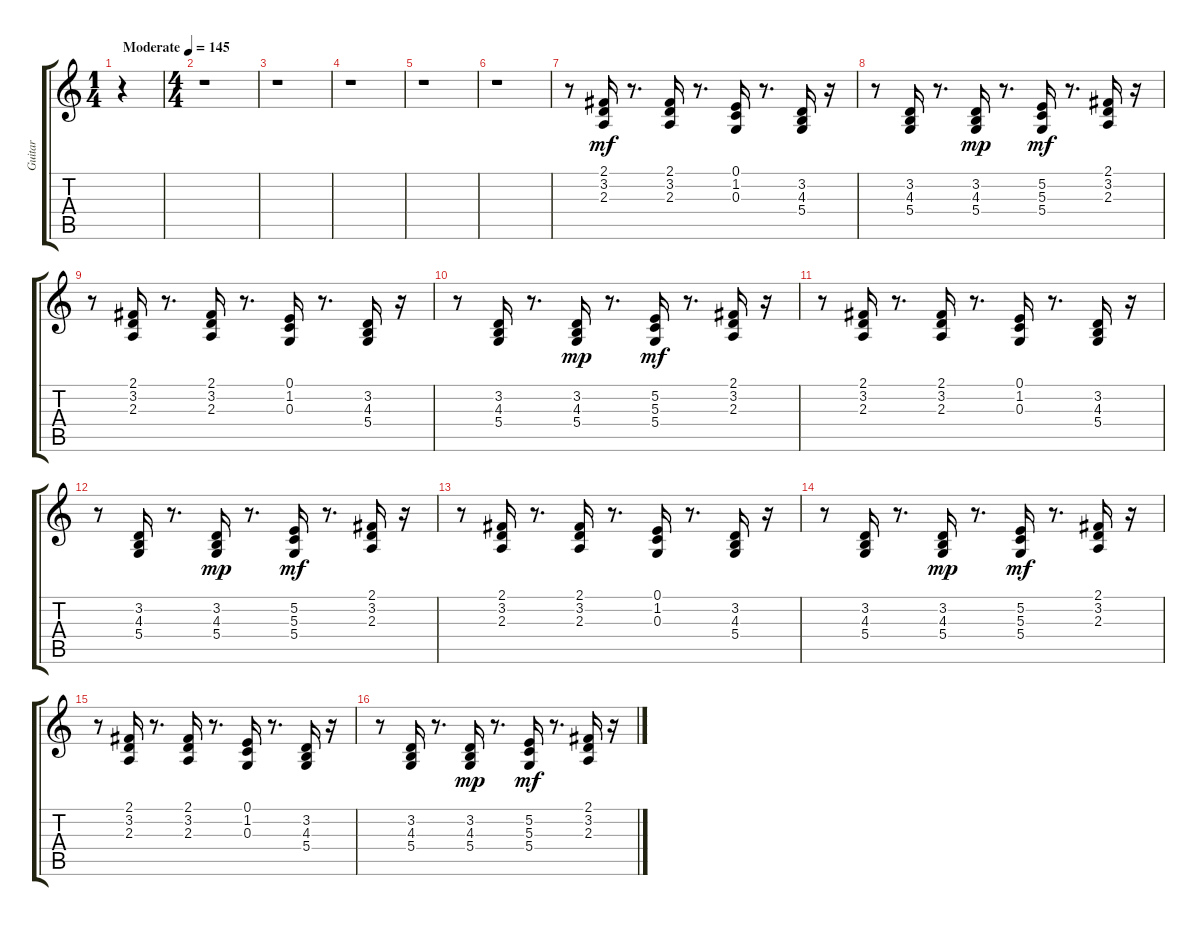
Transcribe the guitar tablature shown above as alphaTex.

\track ("Guitar" "Guitar") {instrument clavinet}
\staff {score tabs}
\tuning (E4 B3 G3 D3 A2 E2) {hide}
\ts (1 4)
\tempo (145 "Moderate")
\clef g2
\ks c
r.4{dy mf instrument clavinet} |
\ts (4 4)
r.1 |
r.1 |
r.1 |
r.1 |
r.1 |
r.8 (2.1 3.2 2.3).16 r.8{d} (2.1 3.2 2.3).16 r.8{d} (0.1 1.2 0.3).16 r.8{d} (3.2 4.3 5.4).16 r.16 |
r.8 (3.2 4.3 5.4).16 r.8{d} (3.2 4.3 5.4).16{dy mp} r.8{d} (5.2 5.3 5.4).16{dy mf} r.8{d} (2.1 3.2 2.3).16 r.16 |
r.8 (2.1 3.2 2.3).16 r.8{d} (2.1 3.2 2.3).16 r.8{d} (0.1 1.2 0.3).16 r.8{d} (3.2 4.3 5.4).16 r.16 |
r.8 (3.2 4.3 5.4).16 r.8{d} (3.2 4.3 5.4).16{dy mp} r.8{d} (5.2 5.3 5.4).16{dy mf} r.8{d} (2.1 3.2 2.3).16 r.16 |
r.8 (2.1 3.2 2.3).16 r.8{d} (2.1 3.2 2.3).16 r.8{d} (0.1 1.2 0.3).16 r.8{d} (3.2 4.3 5.4).16 r.16 |
r.8 (3.2 4.3 5.4).16 r.8{d} (3.2 4.3 5.4).16{dy mp} r.8{d} (5.2 5.3 5.4).16{dy mf} r.8{d} (2.1 3.2 2.3).16 r.16 |
r.8 (2.1 3.2 2.3).16 r.8{d} (2.1 3.2 2.3).16 r.8{d} (0.1 1.2 0.3).16 r.8{d} (3.2 4.3 5.4).16 r.16 |
r.8 (3.2 4.3 5.4).16 r.8{d} (3.2 4.3 5.4).16{dy mp} r.8{d} (5.2 5.3 5.4).16{dy mf} r.8{d} (2.1 3.2 2.3).16 r.16 |
r.8 (2.1 3.2 2.3).16 r.8{d} (2.1 3.2 2.3).16 r.8{d} (0.1 1.2 0.3).16 r.8{d} (3.2 4.3 5.4).16 r.16 |
r.8 (3.2 4.3 5.4).16 r.8{d} (3.2 4.3 5.4).16{dy mp} r.8{d} (5.2 5.3 5.4).16{dy mf} r.8{d} (2.1 3.2 2.3).16 r.16
